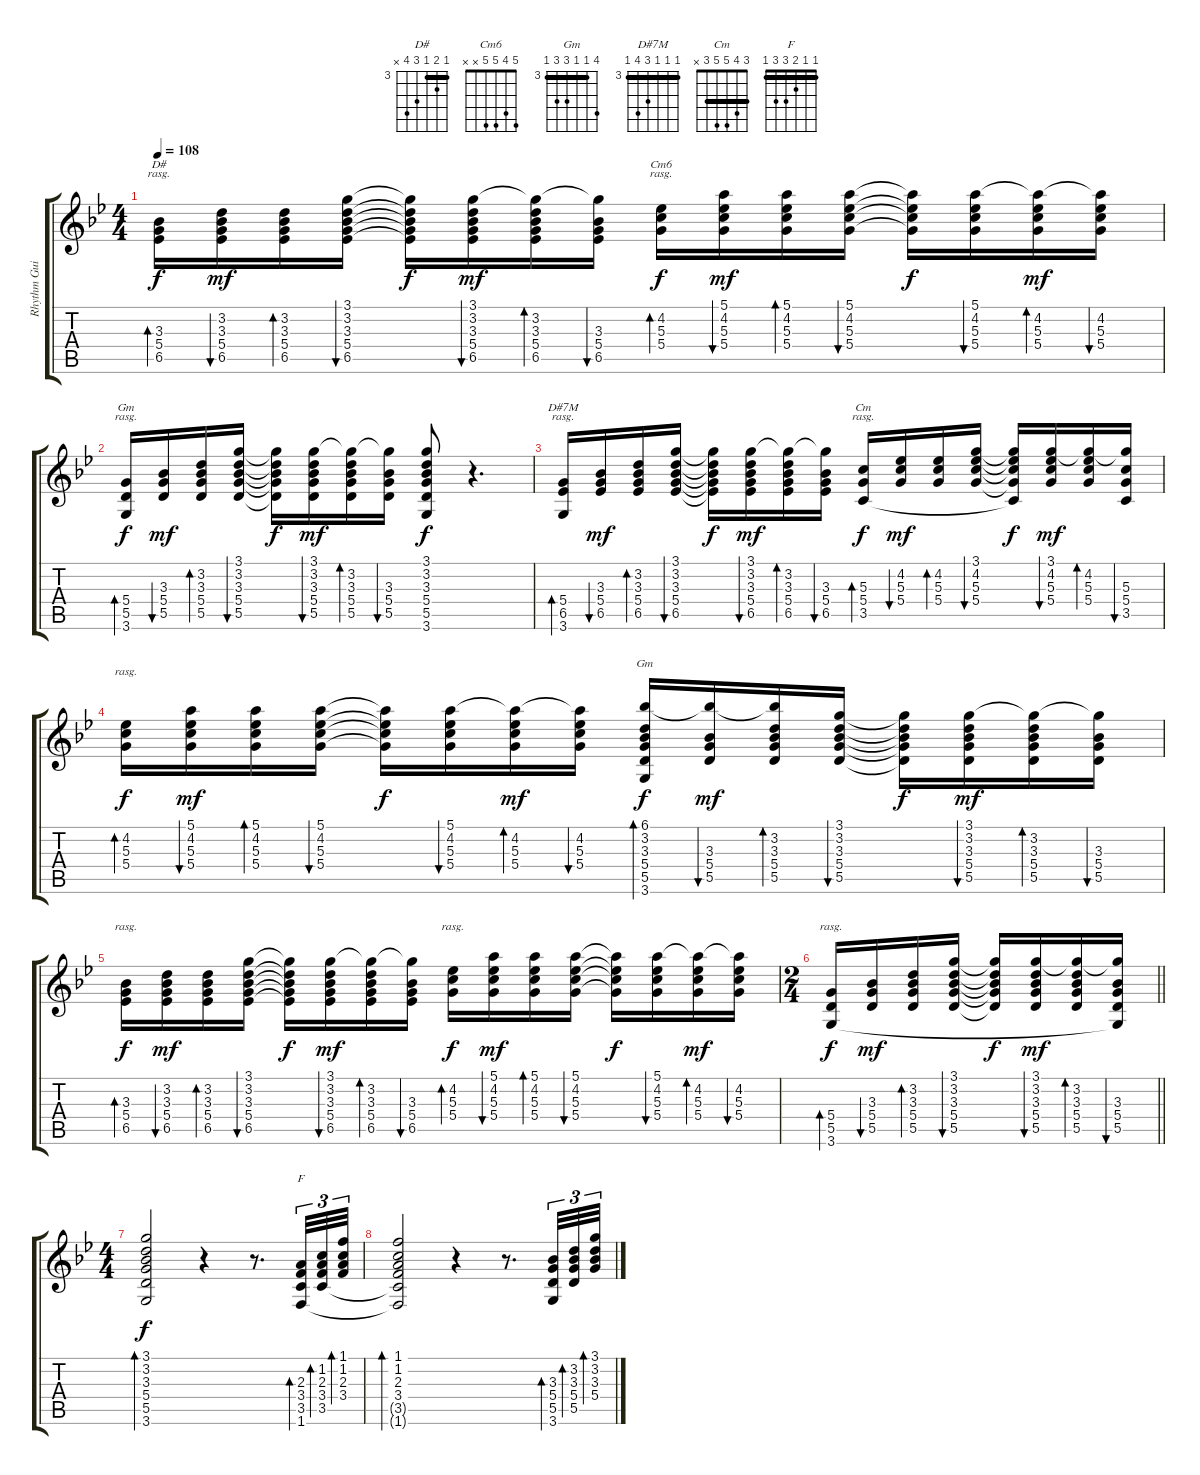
\track ("Rhythm Guitar 1" "Rhythm Gui") {instrument acousticguitarnylon}
\staff {score tabs}
\tuning (E4 B3 G3 D3 A2 E2) {hide}
\chord ("D#" 3 4 3 5 6 x) {firstfret 3 barre 3}
\chord ("Cm6" 5 4 5 5 x x)
\chord ("Gm" 3 3 3 5 5 3) {barre 3}
\chord ("D#7M" 3 3 3 5 6 3) {firstfret 3 barre 3}
\chord ("Cm" 3 4 5 5 3 x) {barre 3}
\chord ("Gm" 6 3 3 5 5 3) {firstfret 3 barre 3}
\chord ("F" 1 1 2 3 3 1) {barre 1}
\ts (4 4)
\tempo 108
\clef g2
\ks gminor
(3.3 5.4 6.5).16{bd 120 ch "D#" rasg ii dy f} (3.2 3.3 5.4 6.5).16{bu 30 dy mf} (3.2 3.3 5.4 6.5).16{bd 30} (3.1 3.2 3.3 5.4 6.5).16{bu 60} (3.1{t} 3.2{t} 3.3{t} 5.4{t} 6.5{t}).16{dy f} (3.1 3.2 3.3 5.4 6.5).16{bu 120 dy mf} (3.1{t} 3.2 3.3 5.4 6.5).16{bd 120} (3.1{t} 3.3 5.4 6.5).16{bu 120} (4.2 5.3 5.4).16{bd 120 ch "Cm6" rasg ii dy f} (5.1 4.2 5.3 5.4).16{bu 30 dy mf} (5.1 4.2 5.3 5.4).16{bd 30} (5.1 4.2 5.3 5.4).16{bu 30} (5.1{t} 4.2{t} 5.3{t} 5.4{t}).16{dy f} (5.1 4.2 5.3 5.4).16{bu 30} (5.1{t} 4.2 5.3 5.4).16{bd 30 dy mf} (5.1{t} 4.2 5.3 5.4).16{bu 30} |
(5.4 5.5 3.6).16{bd 120 ch "Gm" rasg ii dy f} (3.3 5.4 5.5).16{bu 30 dy mf} (3.2 3.3 5.4 5.5).16{bd 30} (3.1 3.2 3.3 5.4 5.5).16{bu 60} (3.1{t} 3.2{t} 3.3{t} 5.4{t} 5.5{t}).16{dy f} (3.1 3.2 3.3 5.4 5.5).16{bu 120 dy mf} (3.1{t} 3.2 3.3 5.4 5.5).16{bd 120} (3.1{t} 3.3 5.4 5.5).16{bu 120} (3.1 3.2 3.3 5.4 5.5 3.6).8{dy f} r.4{d} |
(5.4 6.5 3.6).16{bd 120 ch "D#7M" rasg ii} (3.3 5.4 6.5).16{bu 30 dy mf} (3.2 3.3 5.4 6.5).16{bd 30} (3.1 3.2 3.3 5.4 6.5).16{bu 60} (3.1{t} 3.2{t} 3.3{t} 5.4{t} 6.5{t}).16{dy f} (3.1 3.2 3.3 5.4 6.5).16{bu 120 dy mf} (3.1{t} 3.2 3.3 5.4 6.5).16{bd 120} (3.1{t} 3.3 5.4 6.5).16{bu 120} (5.3 5.4 3.5).16{bd 120 ch "Cm" rasg ii dy f} (4.2 5.3 5.4).16{bu 30 dy mf} (4.2 5.3 5.4).16{bd 30} (3.1 4.2 5.3 5.4).16{bu 60} (3.1{t} 4.2{t} 5.3{t} 5.4{t} 3.5{t}).16{dy f} (3.1 4.2 5.3 5.4).16{bu 120 dy mf} (3.1{t} 4.2 5.3 5.4).16{bd 120} (3.1{t} 5.3 5.4 3.5).16{bu 120} |
(4.2 5.3 5.4).16{bd 120 rasg ii dy f} (5.1 4.2 5.3 5.4).16{bu 30 dy mf} (5.1 4.2 5.3 5.4).16{bd 30} (5.1 4.2 5.3 5.4).16{bu 30} (5.1{t} 4.2{t} 5.3{t} 5.4{t}).16{dy f} (5.1 4.2 5.3 5.4).16{bu 30} (5.1{t} 4.2 5.3 5.4).16{bd 30 dy mf} (5.1{t} 4.2 5.3 5.4).16{bu 30} (6.1 3.2 3.3 5.4 5.5 3.6).16{bd 30 ch "Gm" dy f} (6.1{t} 3.3 5.4 5.5).16{bu 30 dy mf} (6.1{t} 3.2 3.3 5.4 5.5).16{bd 30} (3.1 3.2 3.3 5.4 5.5).16{bu 60} (3.1{t} 3.2{t} 3.3{t} 5.4{t} 5.5{t}).16{dy f} (3.1 3.2 3.3 5.4 5.5).16{bu 120 dy mf} (3.1{t} 3.2 3.3 5.4 5.5).16{bd 120} (3.1{t} 3.3 5.4 5.5).16{bu 120} |
(3.3 5.4 6.5).16{bd 120 rasg ii dy f} (3.2 3.3 5.4 6.5).16{bu 30 dy mf} (3.2 3.3 5.4 6.5).16{bd 30} (3.1 3.2 3.3 5.4 6.5).16{bu 60} (3.1{t} 3.2{t} 3.3{t} 5.4{t} 6.5{t}).16{dy f} (3.1 3.2 3.3 5.4 6.5).16{bu 120 dy mf} (3.1{t} 3.2 3.3 5.4 6.5).16{bd 120} (3.1{t} 3.3 5.4 6.5).16{bu 120} (4.2 5.3 5.4).16{bd 120 rasg ii dy f} (5.1 4.2 5.3 5.4).16{bu 30 dy mf} (5.1 4.2 5.3 5.4).16{bd 30} (5.1 4.2 5.3 5.4).16{bu 30} (5.1{t} 4.2{t} 5.3{t} 5.4{t}).16{dy f} (5.1 4.2 5.3 5.4).16{bu 30} (5.1{t} 4.2 5.3 5.4).16{bd 30 dy mf} (5.1{t} 4.2 5.3 5.4).16{bu 30} |
\ts (2 4)
\barLineRight lightlight
(5.4 5.5 3.6).16{bd 120 rasg ii dy f} (3.3 5.4 5.5).16{bu 30 dy mf} (3.2 3.3 5.4 5.5).16{bd 30} (3.1 3.2 3.3 5.4 5.5).16{bu 60} (3.1{t} 3.2{t} 3.3{t} 5.4{t} 5.5{t}).16{dy f} (3.1 3.2 3.3 5.4 5.5).16{bu 120 dy mf} (3.1{t} 3.2 3.3 5.4 5.5).16{bd 120} (3.1{t} 3.3 5.4 5.5 3.6{t}).16{bu 120} |
\ts (4 4)
\section ("" "")
(3.1 3.2 3.3 5.4 5.5 3.6).2{bd 120 dy f} r.4 r.8{d} (2.3 3.4 3.5 1.6).32{tu (3 2) bd 120 ch "F"} (1.2 2.3 3.4 3.5).32{tu (3 2) bd 120} (1.1 1.2 2.3 3.4).32{tu (3 2) bd 120} |
(1.1 1.2 2.3 3.4 3.5{t} 1.6{t}).2{bd 120} r.4 r.8{d} (3.3 5.4 5.5 3.6).32{tu (3 2) bd 120} (3.2 3.3 5.4 5.5).32{tu (3 2) bd 120} (3.1 3.2 3.3 5.4).32{tu (3 2) bd 120}
